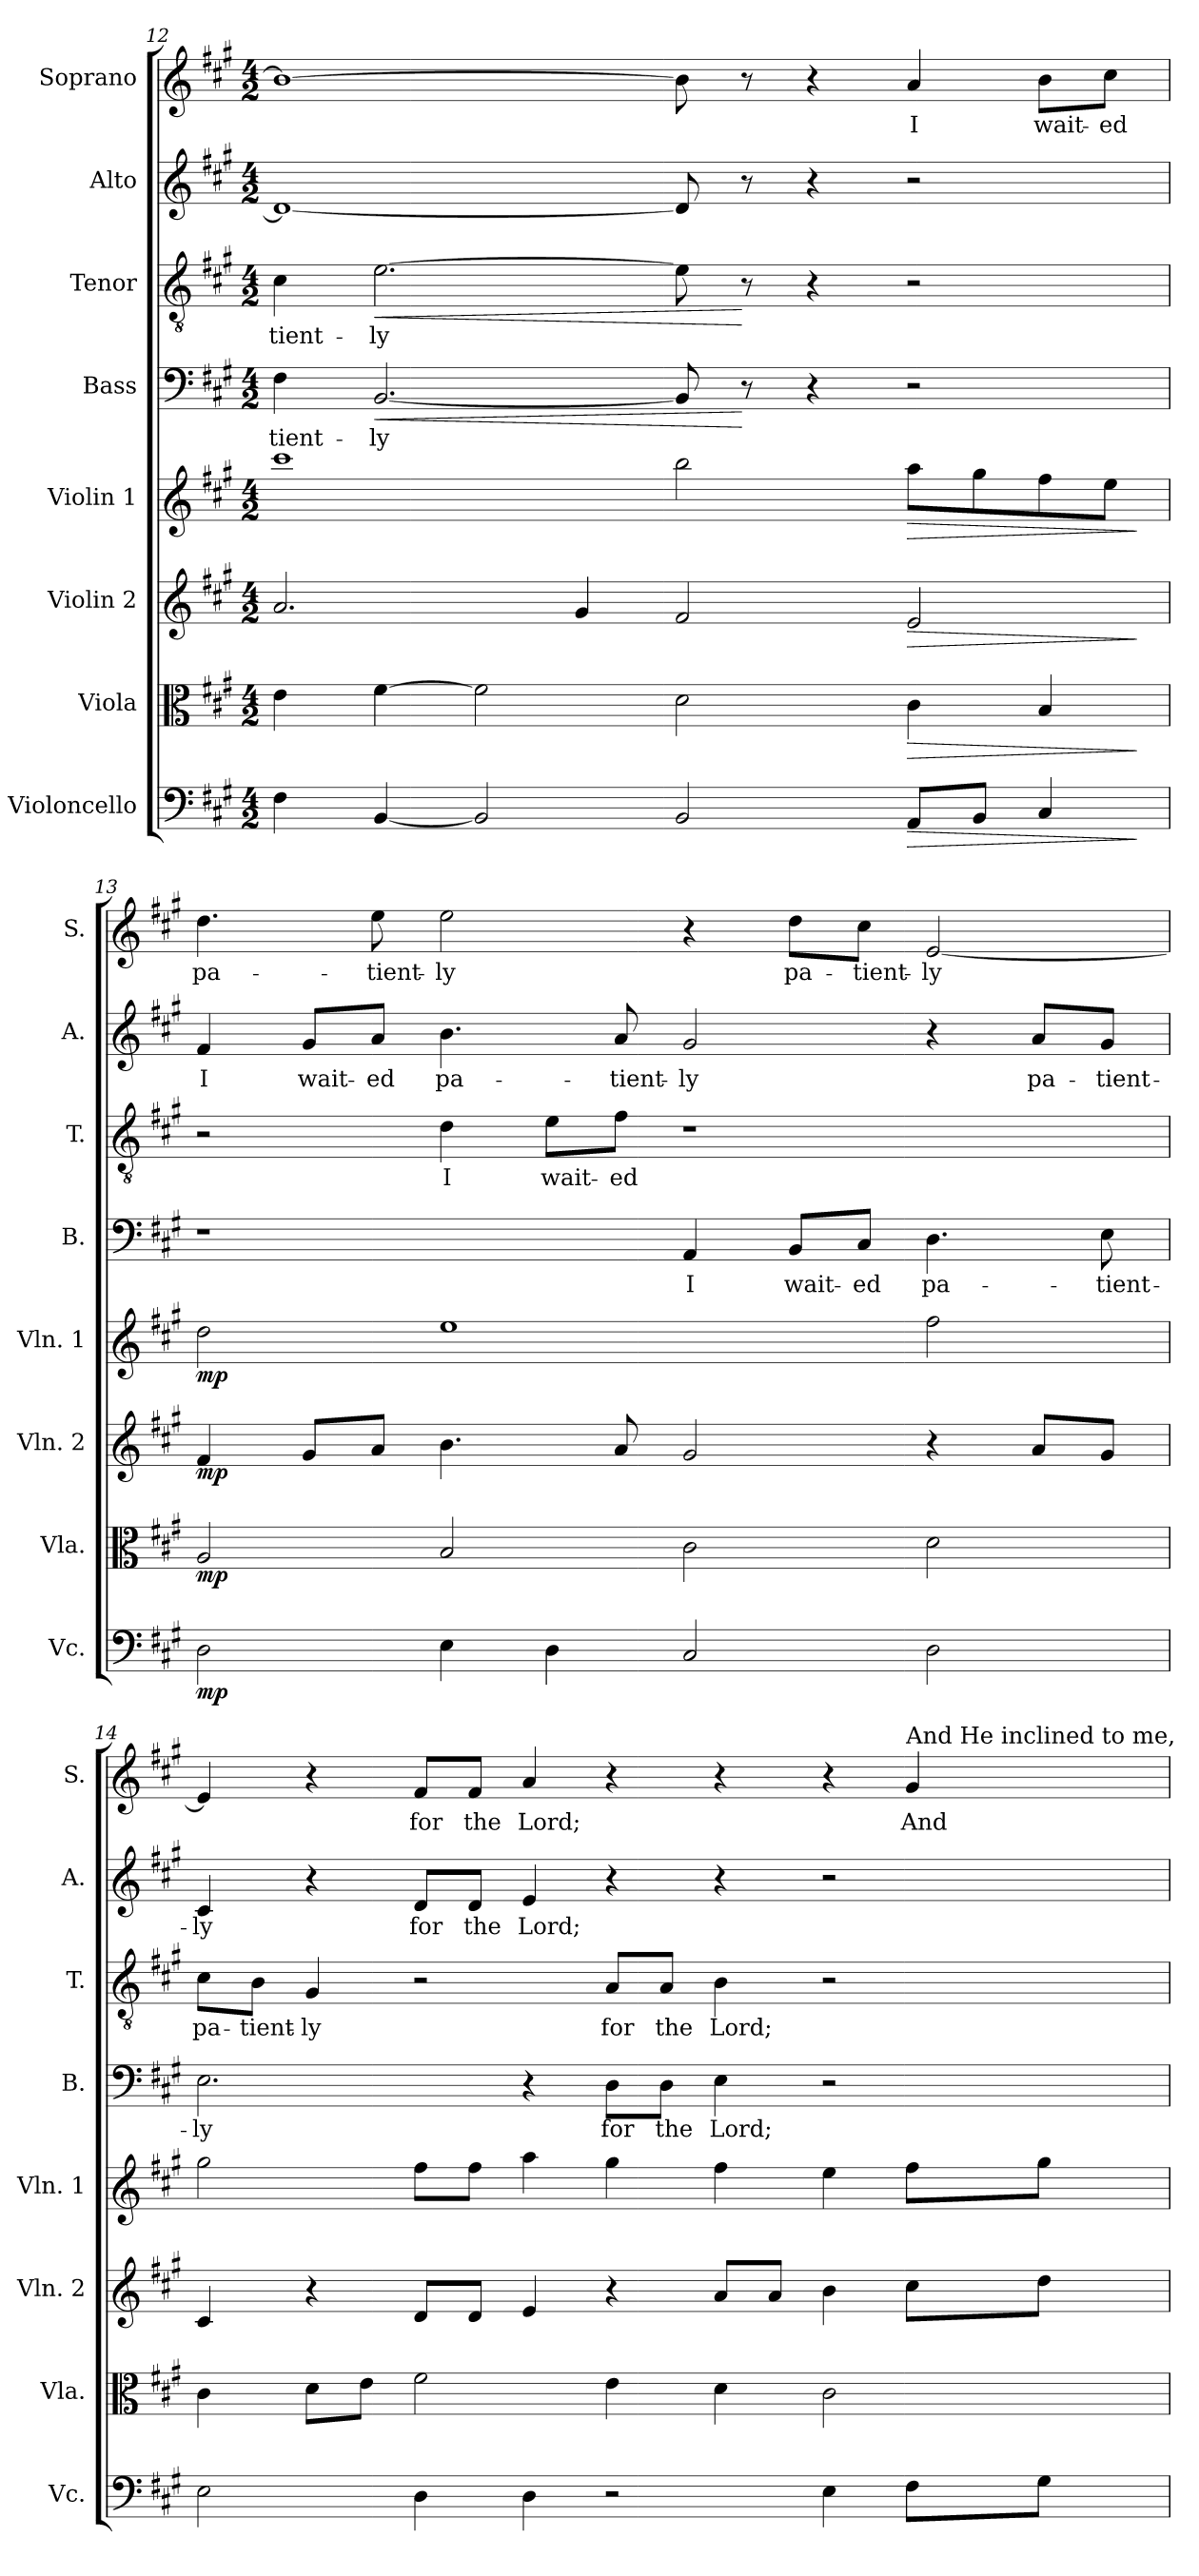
**kern	**dynam	**kern	**dynam	**kern	**dynam	**kern	**dynam	**kern	**text	**dynam	**kern	**text	**dynam	**kern	**text	**kern	**text
*part8	*part8	*part7	*part7	*part6	*part6	*part5	*part5	*part4	*part4	*part4	*part3	*part3	*part3	*part2	*part2	*part1	*part1
*staff8	*staff8	*staff7	*staff7	*staff6	*staff6	*staff5	*staff5	*staff4	*staff4	*staff4	*staff3	*staff3	*staff3	*staff2	*staff2	*staff1	*staff1
*I"Violoncello	*	*I"Viola	*	*I"Violin 2	*	*I"Violin 1	*	*I"Bass	*	*	*I"Tenor	*	*	*I"Alto	*	*I"Soprano	*
*I'Vc.	*	*I'Vla.	*	*I'Vln. 2	*	*I'Vln. 1	*	*I'B.	*	*	*I'T.	*	*	*I'A.	*	*I'S.	*
!!LO:PB:g=z
*clefF4	*	*clefC3	*	*clefG2	*	*clefG2	*	*clefF4	*	*	*clefGv2	*	*	*clefG2	*	*clefG2	*
*k[f#c#g#]	*	*k[f#c#g#]	*	*k[f#c#g#]	*	*k[f#c#g#]	*	*k[f#c#g#]	*	*	*k[f#c#g#]	*	*	*k[f#c#g#]	*	*k[f#c#g#]	*
*M4/2	*	*M4/2	*	*M4/2	*	*M4/2	*	*M4/2	*	*	*M4/2	*	*	*M4/2	*	*M4/2	*
=12	=12	=12	=12	=12	=12	=12	=12	=12	=12	=12	=12	=12	=12	=12	=12	=12	=12
4F#\	.	4e\	.	2.a/	.	1ccc#	.	4F#\	-tient-	.	4c#\	-tient-	.	1d_	.	1b_	.
!	!	!	!	!	!	!	!	!	!	!LO:HP:b	!	!	!LO:HP:b	!	!	!	!
[4BB/	.	[4f#\	.	.	.	.	.	[2.BB/	-ly	<	[2.e\	-ly	<	.	.	.	.
2BB/]	.	2f#\]	.	.	.	.	.	.	.	.	.	.	.	.	.	.	.
.	.	.	.	4g#/	.	.	.	.	.	.	.	.	.	.	.	.	.
2BB/	.	2d\	.	2f#/	.	2bb\	.	8BB/]	.	.	8e\]	.	.	8d/]	.	8b\]	.
.	.	.	.	.	.	.	.	8r	.	[	8r	.	[	8r	.	8r	.
.	.	.	.	.	.	.	.	4r	.	.	4r	.	.	4r	.	4r	.
!	!LO:HP:b	!	!LO:HP:b	!	!LO:HP:b	!	!LO:HP:b	!	!	!	!	!	!	!	!	!	!
8AA/L	>	4c#\	>	2e/	>	8aa\L	>	2r	.	.	2r	.	.	2r	.	4a/	I
8BB/J	.	.	.	.	.	8gg#\	.	.	.	.	.	.	.	.	.	.	.
4C#/	.	4B/	.	.	.	8ff#\	.	.	.	.	.	.	.	.	.	8b\L	wait-
.	.	.	.	.	.	8ee\J	.	.	.	.	.	.	.	.	.	8cc#\J	-ed
.	]	.	]	.	]	.	]	.	.	.	.	.	.	.	.	.	.
=13	=13	=13	=13	=13	=13	=13	=13	=13	=13	=13	=13	=13	=13	=13	=13	=13	=13
!	!LO:DY:b	!	!LO:DY:b	!	!LO:DY:b	!	!LO:DY:b	!	!	!	!	!	!	!	!	!	!
2D\	mp	2A/	mp	4f#/	mp	2dd\	mp	1r	.	.	2r	.	.	4f#/	I	4.dd\	pa-
.	.	.	.	8g#/L	.	.	.	.	.	.	.	.	.	8g#/L	wait-	.	.
.	.	.	.	8a/J	.	.	.	.	.	.	.	.	.	8a/J	-ed	8ee\	-tient-
4E\	.	2B/	.	4.b\	.	1ee	.	.	.	.	4d\	I	.	4.b\	pa-	2ee\	-ly
4D\	.	.	.	.	.	.	.	.	.	.	8e\L	wait-	.	.	.	.	.
.	.	.	.	8a/	.	.	.	.	.	.	8f#\J	-ed	.	8a/	-tient-	.	.
2C#/	.	2c#\	.	2g#/	.	.	.	4AA/	I	.	1r	.	.	2g#/	-ly	4r	.
.	.	.	.	.	.	.	.	8BB/L	wait-	.	.	.	.	.	.	8dd\L	pa-
.	.	.	.	.	.	.	.	8C#/J	-ed	.	.	.	.	.	.	8cc#\J	-tient-
2D\	.	2d\	.	4r	.	2ff#\	.	4.D\	pa-	.	.	.	.	4r	.	[2e/	-ly
.	.	.	.	8a/L	.	.	.	.	.	.	.	.	.	8a/L	pa-	.	.
.	.	.	.	8g#/J	.	.	.	8E\	-tient-	.	.	.	.	8g#/J	-tient-	.	.
!!LO:PB:g=z
=14	=14	=14	=14	=14	=14	=14	=14	=14	=14	=14	=14	=14	=14	=14	=14	=14	=14
2E\	.	4c#\	.	4c#/	.	2gg#\	.	2.E\	-ly	.	8c#\L	pa-	.	4c#/	-ly	4e/]	.
.	.	.	.	.	.	.	.	.	.	.	8B\J	-tient-	.	.	.	.	.
.	.	8d\L	.	4r	.	.	.	.	.	.	4G#/	-ly	.	4r	.	4r	.
.	.	8e\J	.	.	.	.	.	.	.	.	.	.	.	.	.	.	.
4D\	.	2f#\	.	8d/L	.	8ff#\L	.	.	.	.	2r	.	.	8d/L	for	8f#/L	for
.	.	.	.	8d/J	.	8ff#\J	.	.	.	.	.	.	.	8d/J	the	8f#/J	the
4D\	.	.	.	4e/	.	4aa\	.	4r	.	.	.	.	.	4e/	Lord;	4a/	Lord;
2r	.	4e\	.	4r	.	4gg#\	.	8D\L	for	.	8A/L	for	.	4r	.	4r	.
.	.	.	.	.	.	.	.	8D\J	the	.	8A/J	the	.	.	.	.	.
.	.	4d\	.	8a/L	.	4ff#\	.	4E\	Lord;	.	4B\	Lord;	.	4r	.	4r	.
.	.	.	.	8a/J	.	.	.	.	.	.	.	.	.	.	.	.	.
4E\	.	2c#\	.	4b\	.	4ee\	.	2r	.	.	2r	.	.	2r	.	4r	.
!	!	!	!	!	!	!	!	!	!	!	!	!	!	!	!	!LO:TX:a:t=And He inclined to me,	!
8F#\L	.	.	.	8cc#\L	.	8ff#\L	.	.	.	.	.	.	.	.	.	4g#/	And
8G#\J	.	.	.	8dd\J	.	8gg#\J	.	.	.	.	.	.	.	.	.	.	.
=	=	=	=	=	=	=	=	=	=	=	=	=	=	=	=	=	=
*-	*-	*-	*-	*-	*-	*-	*-	*-	*-	*-	*-	*-	*-	*-	*-	*-	*-
